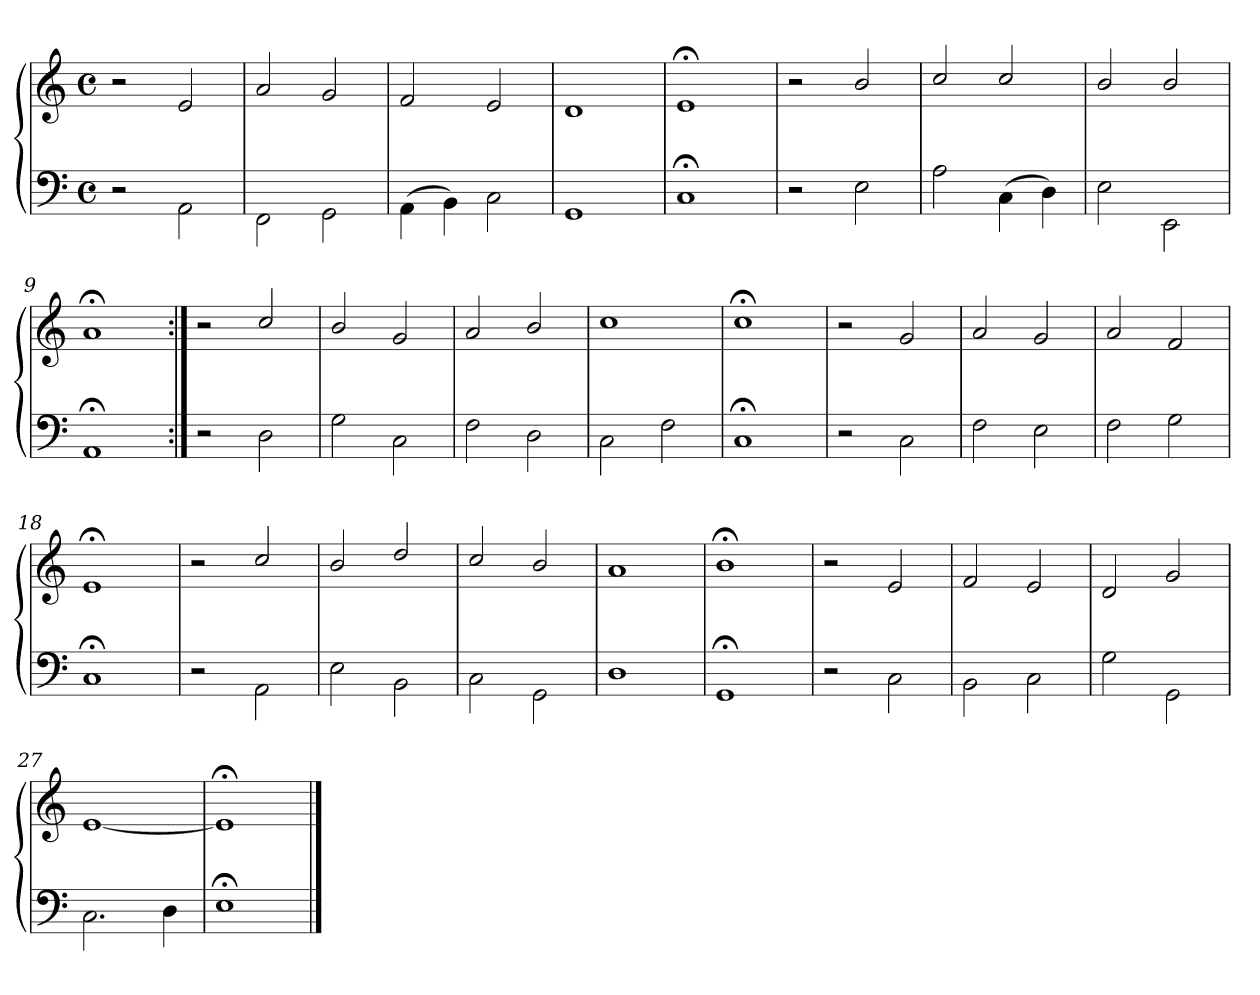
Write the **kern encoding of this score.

**kern	**kern
*part1	*part1
*staff2	*staff1
*clefF4	*clefG2
*M4/4	*M4/4
*met(c)	*met(c)
=1	=1
2r	2r
2AA\	2e/
=2	=2
2FF\	2a/
2GG\	2g/
=3	=3
(4AA\	2f/
4BB\)	.
2C\	2e/
=4	=4
1GG\	1d/
=5	=5
1C;\	1e;</
=6	=6
2r	2r
2E\	2b/
=7	=7
2A\	2cc/
(4C\	2cc/
4D\)	.
=8	=8
2E\	2b/
2EE\	2b/
=9	=9
1AA;\	1a;</
!!LO:LB:g=z
=10:|!	=10:|!
2r	2r
2D\	2cc/
=11	=11
2G\	2b/
2C\	2g/
=12	=12
2F\	2a/
2D\	2b/
=13	=13
2C\	1cc/
2F\	.
=14	=14
1C;\	1cc;</
=15	=15
2r	2r
2C\	2g/
=16	=16
2F\	2a/
2E\	2g/
=17	=17
2F\	2a/
2G\	2f/
=18	=18
1C;\	1e;</
!!LO:LB:g=z
=19	=19
2r	2r
2AA\	2cc/
=20	=20
2E\	2b/
2BB\	2dd/
=21	=21
2C\	2cc/
2GG\	2b/
=22	=22
1D\	1a/
=23	=23
1GG;\	1b;</
=24	=24
2r	2r
2C\	2e/
=25	=25
2BB\	2f/
2C\	2e/
=26	=26
2G\	2d/
2GG\	2g/
=27	=27
2.C\	[1e/
4D\	.
=28	=28
1E;\	1e;</]
==	==
*-	*-
